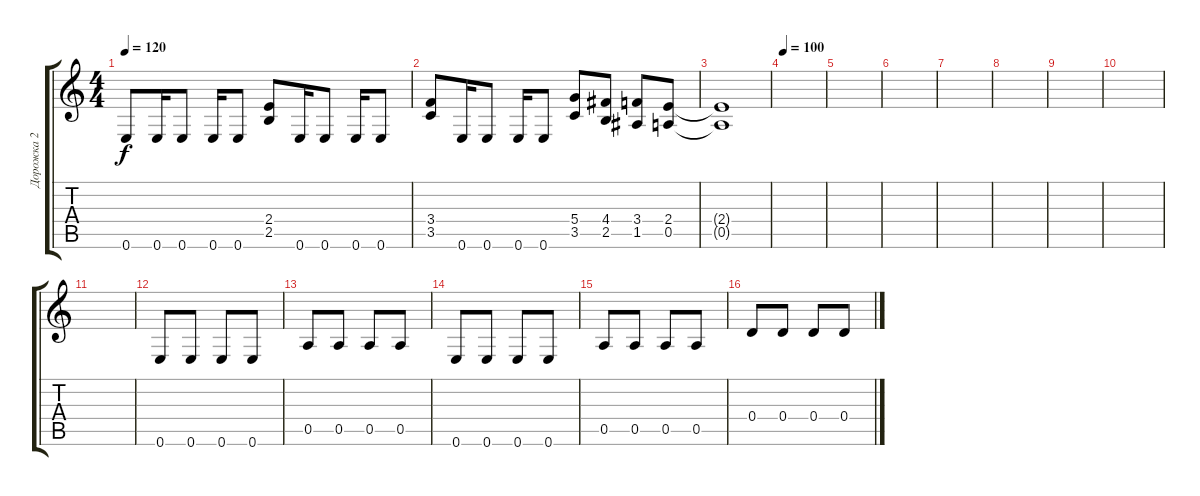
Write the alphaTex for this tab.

\track ("Дорожка 2" "Дорожка 2") {instrument distortionguitar}
\staff {score tabs}
\tuning (E4 B3 G3 D3 A2 E2) {hide}
\ts (4 4)
\tempo 120
\clef g2
\ks c
0.6.8{dy f} 0.6.16 0.6.8 0.6.16 0.6.8 (2.4 2.5).8 0.6.16 0.6.8 0.6.16 0.6.8 |
(3.4 3.5).8 0.6.16 0.6.8 0.6.16 0.6.8 (5.4 3.5).8 (4.4 2.5).8 (3.4 1.5).8 (2.4 0.5).8 |
(2.4{t} 0.5{t}).1 |
\tempo 100
|
|
|
|
|
|
|
|
0.6.8 0.6.8 0.6.8 0.6.8 |
0.5.8 0.5.8 0.5.8 0.5.8 |
0.6.8 0.6.8 0.6.8 0.6.8 |
0.5.8 0.5.8 0.5.8 0.5.8 |
0.4.8 0.4.8 0.4.8 0.4.8
